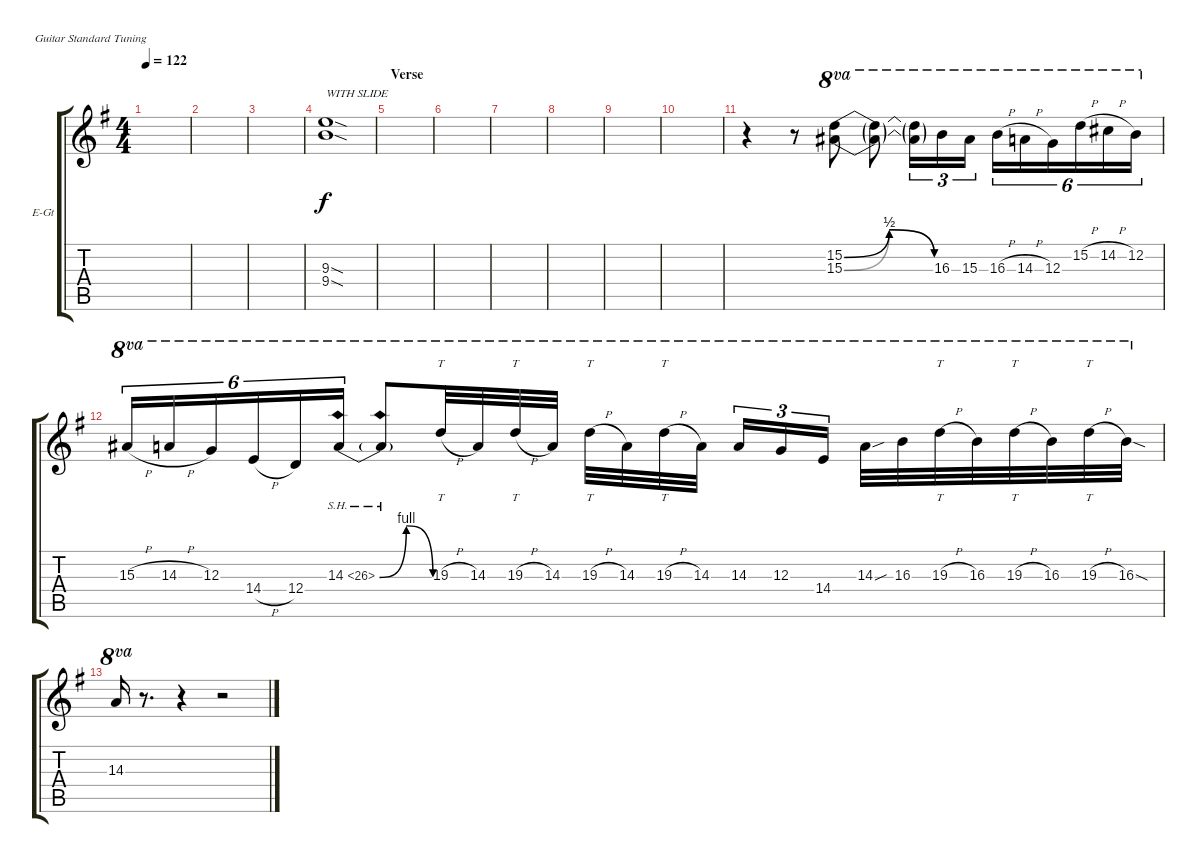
\defaultSystemsLayout 4
\bracketExtendMode groupsimilarinstruments
\firstSystemTrackNameOrientation horizontal
\otherSystemsTrackNameOrientation horizontal
\track ("FILL ONE" "E-Gt") {solo instrument distortionguitar}
\staff {score tabs}
\tuning (E4 B3 G3 D3 A2 E2)
\ts (4 4)
\tempo 122
\clef g2
\ks g
|
|
|
(9.3{sod} 9.4{sod}).1{txt "WITH SLIDE"} |
\section ("" "Verse")
|
|
|
\scale
0.276927 |
\scale
0.126463 |
\scale
0.173482 |
\scale
0.424482 r.4 r.8 (15.2{be (bendrelease 0 0 12.6 2 20.4 2 30 0)} 15.3{be (bendrelease 0 0 14.399999999999999 2 20.4 2 30 0)}).8{ot 8va} (15.3{t} 15.2{t}).8{ot 8va} (15.3{t} 15.2{t}).16{tu (3 2) ot 8va} 16.3.16{tu (3 2) ot 8va} 15.3.16{tu (3 2) ot 8va} 16.3{h}.16{tu (6 4) ot 8va} 14.3{h}.16{tu (6 4) ot 8va} 12.3.16{tu (6 4) ot 8va} 15.2{h}.16{tu (6 4) ot 8va} 14.2{h}.16{tu (6 4) ot 8va} 12.2.16{tu (6 4) ot 8va} |
15.3{h}.16{tu (6 4) ot 8va} 14.3{h}.16{tu (6 4) ot 8va} 12.3.16{tu (6 4) ot 8va} 14.4{h}.16{tu (6 4) ot 8va} 12.4.16{tu (6 4) ot 8va} 14.3{be (bendrelease 0 0 10.2 4 20.4 4 30 0) sh 12}.16{tu (6 4) ot 8va} 14.3{sh 12 t}.8{ot 8va} 19.3{h}.32{tt ot 8va} 14.3.32{ot 8va} 19.3{h}.32{tt ot 8va} 14.3.32{ot 8va} 19.3{h}.32{tt ot 8va} 14.3.32{ot 8va} 19.3{h}.32{tt ot 8va} 14.3.32{ot 8va} 14.3.16{tu (3 2) ot 8va} 12.3.16{tu (3 2) ot 8va} 14.4.16{tu (3 2) ot 8va} 14.3{sou}.32{ot 8va} 16.3.32{ot 8va} 19.3{h}.32{tt ot 8va} 16.3.32{ot 8va} 19.3{h}.32{tt ot 8va} 16.3.32{ot 8va} 19.3{h}.32{tt ot 8va} 16.3{sod}.32{ot 8va} |
14.3.16{ot 8va} r.8{d} r.4 r.2
